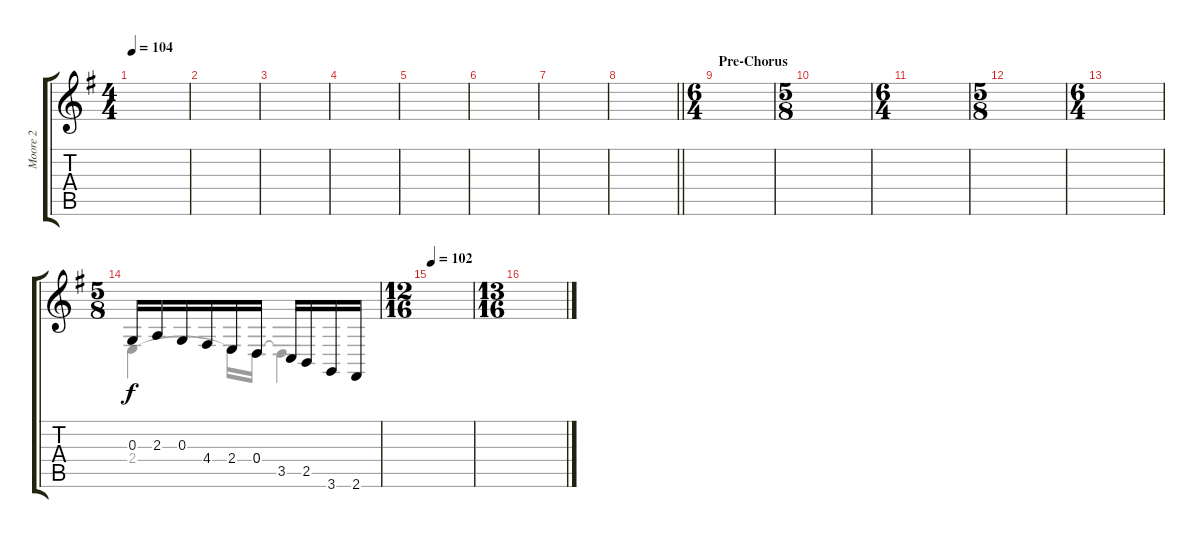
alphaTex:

\track ("Moore 2" "Moore 2") {instrument rockorgan}
\staff {score tabs}
\tuning (E4 B3 G3 D3 A2 E2) {hide}
\voice
\ts (4 4)
\tempo 104
\clef g2
\ks eminor
|
|
|
|
|
|
|
\barLineRight lightlight
|
\ts (6 4)
\section ("" "Pre-Chorus")
|
\ts (5 8)
|
\ts (6 4)
|
\ts (5 8)
|
\ts (6 4)
|
\ts (5 8)
0.3.16{instrument lead2sawtooth} 2.3.16 0.3.16 4.4.16 2.4.16 0.4.16 3.5.16 2.5.16 3.6.16 2.6.16 |
\ts (12 16)
\tempo 102
|
\ts (13 16)
\voice
\clef g2
\ottava regular
\simile none
\ks eminor
|
|
|
|
|
|
|
\barLineRight lightlight
|
|
|
|
|
|
2.4.4 2.4{t}.16 0.4.16 0.4{t}.4 |
|
